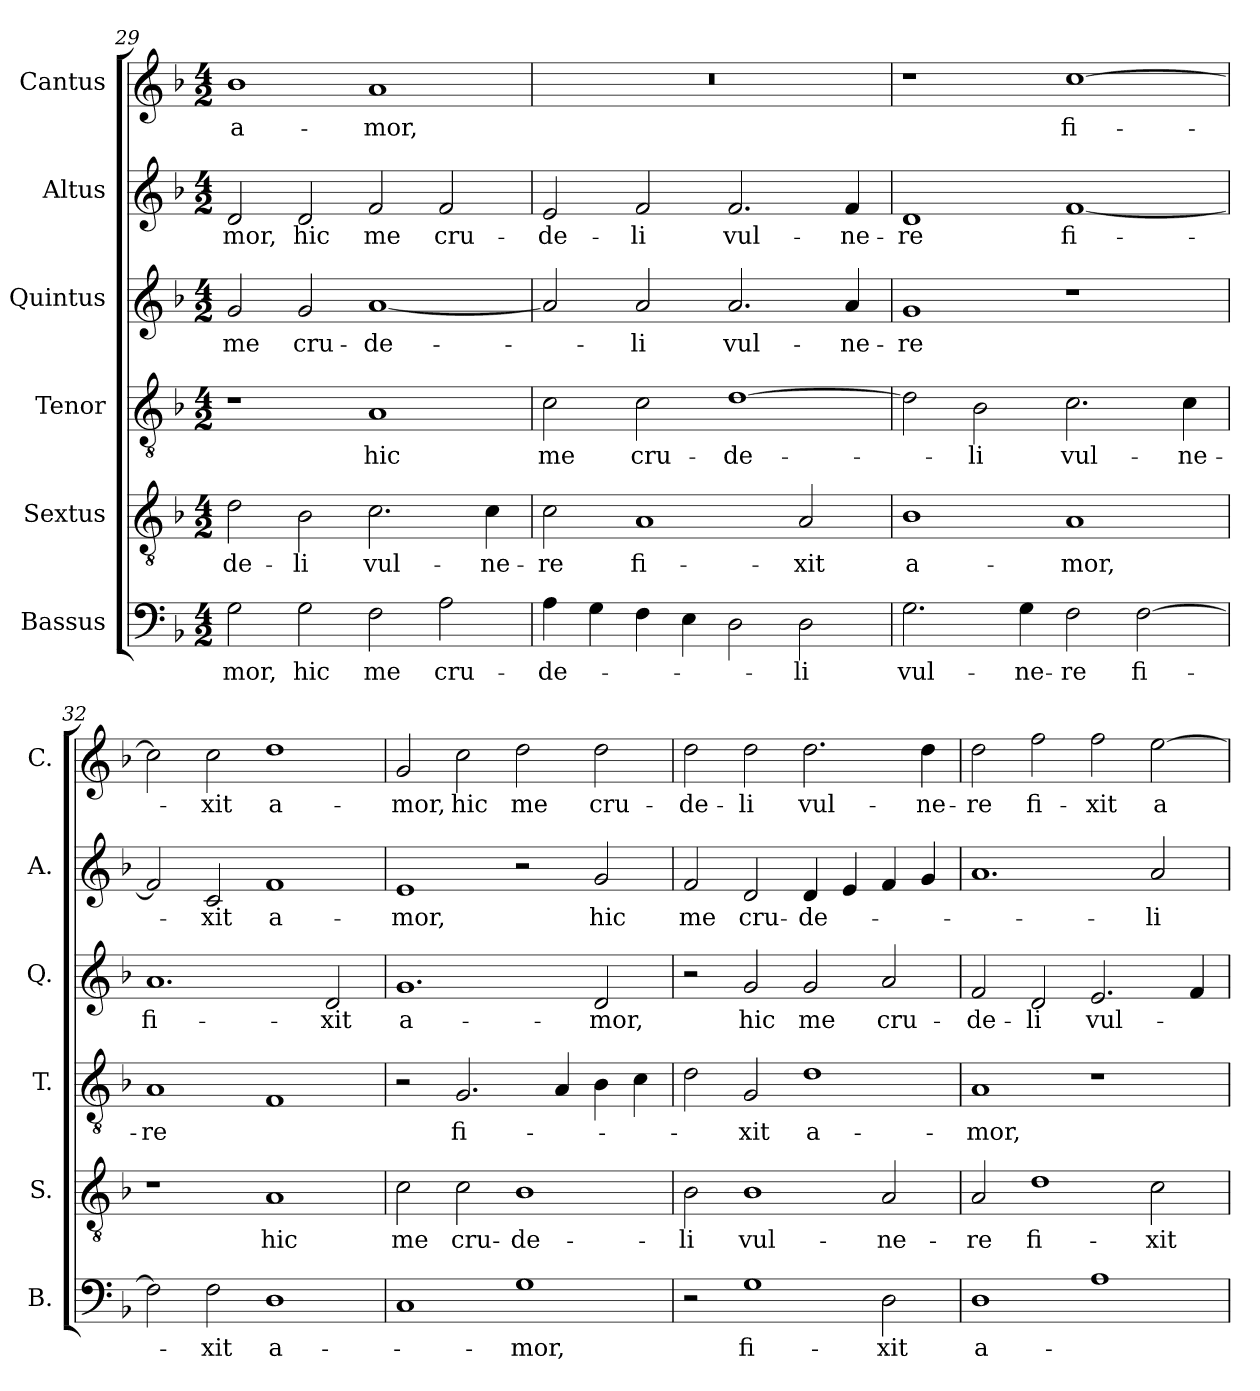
**kern	**text	**kern	**text	**kern	**text	**kern	**text	**kern	**text	**kern	**text
*part6	*part6	*part5	*part5	*part4	*part4	*part3	*part3	*part2	*part2	*part1	*part1
*staff6	*staff6	*staff5	*staff5	*staff4	*staff4	*staff3	*staff3	*staff2	*staff2	*staff1	*staff1
*I"Bassus	*	*I"Sextus	*	*I"Tenor	*	*I"Quintus	*	*I"Altus	*	*I"Cantus	*
*I'B.	*	*I'S.	*	*I'T.	*	*I'Q.	*	*I'A.	*	*I'C.	*
*clefF4	*	*clefGv2	*	*clefGv2	*	*clefG2	*	*clefG2	*	*clefG2	*
*k[b-]	*	*k[b-]	*	*k[b-]	*	*k[b-]	*	*k[b-]	*	*k[b-]	*
*M4/2	*	*M4/2	*	*M4/2	*	*M4/2	*	*M4/2	*	*M4/2	*
=29	=29	=29	=29	=29	=29	=29	=29	=29	=29	=29	=29
!	!LO:LY:b	!	!LO:LY:b	!	!	!	!LO:LY:b	!	!LO:LY:b	!	!LO:LY:b
2G\	-mor,	2d\	-de-	1r	.	2g/	me	2d/	-mor,	1b-	a-
!	!LO:LY:b	!	!LO:LY:b	!	!	!	!LO:LY:b	!	!LO:LY:b	!	!
2G\	hic	2B-\	-li	.	.	2g/	cru-	2d/	hic	.	.
!	!LO:LY:b	!	!LO:LY:b	!	!LO:LY:b	!	!LO:LY:b	!	!LO:LY:b	!	!LO:LY:b
2F\	me	2.c\	vul-	1A	hic	[1a	-de-	2f/	me	1a	-mor,
!	!LO:LY:b	!	!	!	!	!	!	!	!LO:LY:b	!	!
2A\	cru-	.	.	.	.	.	.	2f/	cru-	.	.
!	!	!	!LO:LY:b	!	!	!	!	!	!	!	!
.	.	4c\	-ne-	.	.	.	.	.	.	.	.
=30	=30	=30	=30	=30	=30	=30	=30	=30	=30	=30	=30
!	!LO:LY:b	!	!LO:LY:b	!	!LO:LY:b	!	!	!	!LO:LY:b	!	!
4A\	-de-	2c\	-re	2c\	me	2a/]	.	2e/	-de-	0r	.
4G\	.	.	.	.	.	.	.	.	.	.	.
!	!	!	!LO:LY:b	!	!LO:LY:b	!	!LO:LY:b	!	!LO:LY:b	!	!
4F\	.	1A	fi-	2c\	cru-	2a/	-li	2f/	-li	.	.
4E\	.	.	.	.	.	.	.	.	.	.	.
!	!	!	!	!	!LO:LY:b	!	!LO:LY:b	!	!LO:LY:b	!	!
2D\	.	.	.	[1d	-de-	2.a/	vul-	2.f/	vul-	.	.
!	!LO:LY:b	!	!LO:LY:b	!	!	!	!	!	!	!	!
2D\	-li	2A/	-xit	.	.	.	.	.	.	.	.
!	!	!	!	!	!	!	!LO:LY:b	!	!LO:LY:b	!	!
.	.	.	.	.	.	4a/	-ne-	4f/	-ne-	.	.
=31	=31	=31	=31	=31	=31	=31	=31	=31	=31	=31	=31
!	!LO:LY:b	!	!LO:LY:b	!	!	!	!LO:LY:b	!	!LO:LY:b	!	!
2.G\	vul-	1B-	a-	2d\]	.	1g	-re	1d	-re	1r	.
!	!	!	!	!	!LO:LY:b	!	!	!	!	!	!
.	.	.	.	2B-\	-li	.	.	.	.	.	.
!	!LO:LY:b	!	!	!	!	!	!	!	!	!	!
4G\	-ne-	.	.	.	.	.	.	.	.	.	.
!	!LO:LY:b	!	!LO:LY:b	!	!LO:LY:b	!	!	!	!LO:LY:b	!	!LO:LY:b
2F\	-re	1A	-mor,	2.c\	vul-	1r	.	[1f	fi-	[1cc	fi-
!	!LO:LY:b	!	!	!	!	!	!	!	!	!	!
[2F\	fi-	.	.	.	.	.	.	.	.	.	.
!	!	!	!	!	!LO:LY:b	!	!	!	!	!	!
.	.	.	.	4c\	-ne-	.	.	.	.	.	.
=32	=32	=32	=32	=32	=32	=32	=32	=32	=32	=32	=32
!	!	!	!	!	!LO:LY:b	!	!LO:LY:b	!	!	!	!
2F\]	.	1r	.	1A	-re	1.a	fi-	2f/]	.	2cc\]	.
!	!LO:LY:b	!	!	!	!	!	!	!	!LO:LY:b	!	!LO:LY:b
2F\	-xit	.	.	.	.	.	.	2c/	-xit	2cc\	-xit
!	!LO:LY:b	!	!LO:LY:b	!	!	!	!	!	!LO:LY:b	!	!LO:LY:b
1D	a-	1A	hic	1F	.	.	.	1f	a-	1dd	a-
!	!	!	!	!	!	!	!LO:LY:b	!	!	!	!
.	.	.	.	.	.	2d/	-xit	.	.	.	.
!!LO:PB:g=z
=33	=33	=33	=33	=33	=33	=33	=33	=33	=33	=33	=33
!	!	!	!LO:LY:b	!	!	!	!LO:LY:b	!	!LO:LY:b	!	!LO:LY:b
1C	.	2c\	me	2r	.	1.g	a-	1e	-mor,	2g/	-mor,
!	!	!	!LO:LY:b	!	!LO:LY:b	!	!	!	!	!	!LO:LY:b
.	.	2c\	cru-	2.G/	fi-	.	.	.	.	2cc\	hic
!	!LO:LY:b	!	!LO:LY:b	!	!	!	!	!	!	!	!LO:LY:b
1G	-mor,	1B-	-de-	.	.	.	.	2r	.	2dd\	me
.	.	.	.	4A/	.	.	.	.	.	.	.
!	!	!	!	!	!	!	!LO:LY:b	!	!LO:LY:b	!	!LO:LY:b
.	.	.	.	4B-\	.	2d/	-mor,	2g/	hic	2dd\	cru-
.	.	.	.	4c\	.	.	.	.	.	.	.
=34	=34	=34	=34	=34	=34	=34	=34	=34	=34	=34	=34
!	!	!	!LO:LY:b	!	!	!	!	!	!LO:LY:b	!	!LO:LY:b
2r	.	2B-\	-li	2d\	.	2r	.	2f/	me	2dd\	-de-
!	!LO:LY:b	!	!LO:LY:b	!	!LO:LY:b	!	!LO:LY:b	!	!LO:LY:b	!	!LO:LY:b
1G	fi-	1B-	vul-	2G/	-xit	2g/	hic	2d/	cru-	2dd\	-li
!	!	!	!	!	!LO:LY:b	!	!LO:LY:b	!	!LO:LY:b	!	!LO:LY:b
.	.	.	.	1d	a-	2g/	me	4d/	-de-	2.dd\	vul-
.	.	.	.	.	.	.	.	4e/	.	.	.
!	!LO:LY:b	!	!LO:LY:b	!	!	!	!LO:LY:b	!	!	!	!
2D\	-xit	2A/	-ne-	.	.	2a/	cru-	4f/	.	.	.
!	!	!	!	!	!	!	!	!	!	!	!LO:LY:b
.	.	.	.	.	.	.	.	4g/	.	4dd\	-ne-
=35	=35	=35	=35	=35	=35	=35	=35	=35	=35	=35	=35
!	!LO:LY:b	!	!LO:LY:b	!	!LO:LY:b	!	!LO:LY:b	!	!	!	!LO:LY:b
1D	a-	2A/	-re	1A	-mor,	2f/	-de-	1.a	.	2dd\	-re
!	!	!	!LO:LY:b	!	!	!	!LO:LY:b	!	!	!	!LO:LY:b
.	.	1d	fi-	.	.	2d/	-li	.	.	2ff\	fi-
!	!	!	!	!	!	!	!LO:LY:b	!	!	!	!LO:LY:b
1A	.	.	.	1r	.	2.e/	vul-	.	.	2ff\	-xit
!	!	!	!LO:LY:b	!	!	!	!	!	!LO:LY:b	!	!LO:LY:b
.	.	2c\	-xit	.	.	.	.	2a/	-li	[2ee\	a-
.	.	.	.	.	.	4f/	.	.	.	.	.
=	=	=	=	=	=	=	=	=	=	=	=
*-	*-	*-	*-	*-	*-	*-	*-	*-	*-	*-	*-
